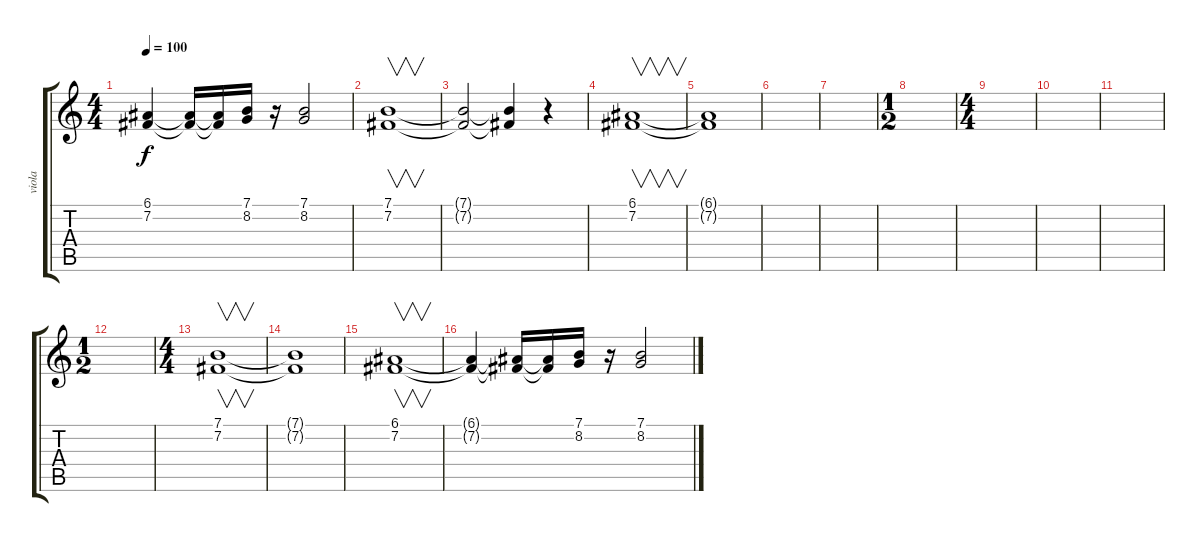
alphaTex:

\track ("viola" "viola") {instrument synthstrings1}
\staff {score tabs}
\tuning (E4 B3 G3 D3 A2 E2) {hide}
\ts (4 4)
\tempo 100
\clef g2
\ks c
(6.1{t} 7.2{t}).4{dy f} (6.1{t} 7.2{t}).16 (6.1{t} 7.2{t}).16 (7.1 8.2).16 r.16 (7.1 8.2).2 |
(7.1 7.2).1{v} |
(7.1{t} 7.2{t}).2 (7.1{t} 7.2{t}).4 r.4 |
(6.1 7.2).1{v} |
(6.1{t} 7.2{t}).1 |
|
|
\ts (1 2)
|
\ts (4 4)
|
|
|
\ts (1 2)
|
\ts (4 4)
(7.1 7.2).1{v} |
(7.1{t} 7.2{t}).1 |
(6.1 7.2).1{v} |
(6.1{t} 7.2{t}).4 (6.1{t} 7.2{t}).16 (6.1{t} 7.2{t}).16 (7.1 8.2).16 r.16 (7.1 8.2).2
